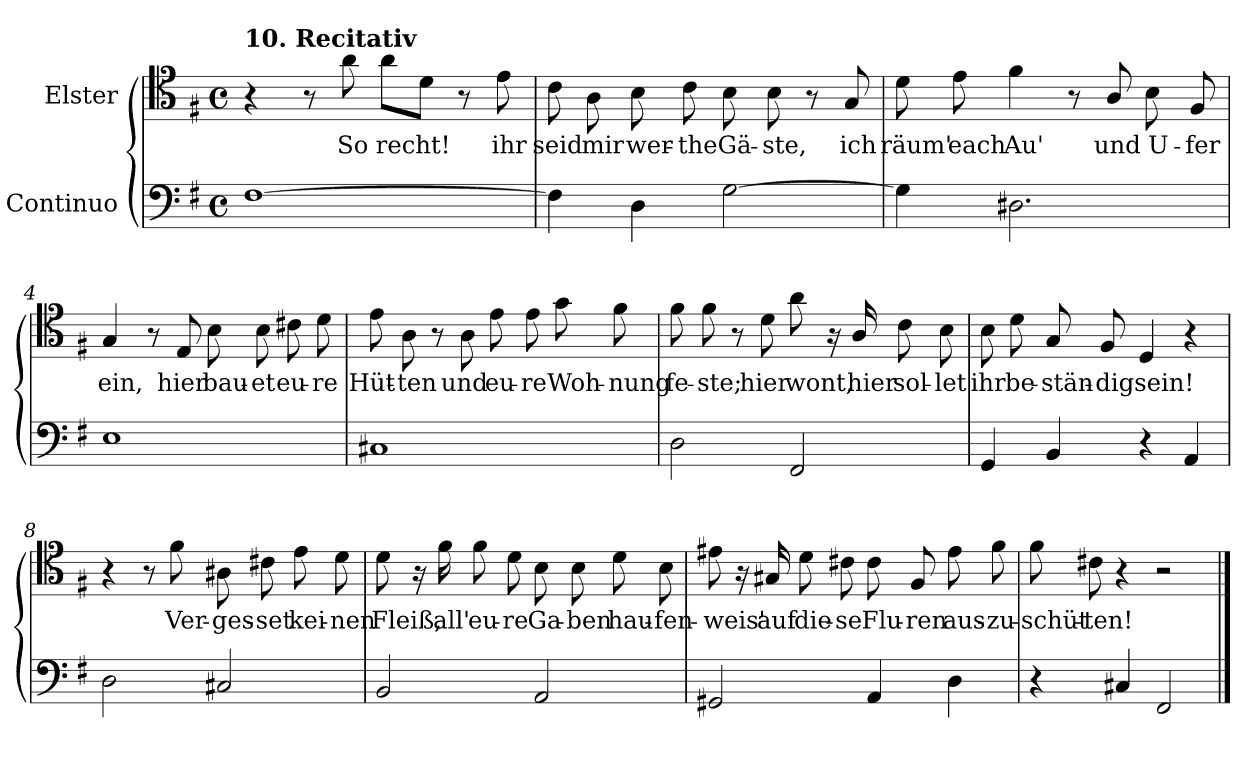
**kern	**kern	**text
*part2	*part1	*part1
*staff2	*staff1	*staff1
*I"Continuo	*I"Elster	*
*clefF4	*clefC4	*
*k[f#]	*k[f#]	*
*M4/4	*M4/4	*
*met(c)	*met(c)	*
=1	=1	=1
!	!LO:TX:a:B:t=10. Recitativ	!
[>1F#	4r	.
.	8r	.
!	!	!LO:LY:b
.	8a\	So
!	!	!LO:LY:b
.	8a\L	recht!
.	8d\J	.
.	8r	.
!	!	!LO:LY:b
.	8e\	ihr
=2	=2	=2
!	!	!LO:LY:b
4F#\]	8c\	seid
!	!	!LO:LY:b
.	8A\	mir
!	!	!LO:LY:b
4D\	8B\	wer-
!	!	!LO:LY:b
.	8c\	-the
!	!	!LO:LY:b
[>2G\	8B\	Gä-
!	!	!LO:LY:b
.	8B\	-ste,
.	8r	.
!	!	!LO:LY:b
.	8G/	ich
=3	=3	=3
!	!	!LO:LY:b
4G\]	8d\	räum'
!	!	!LO:LY:b
.	8e\	each
!	!	!LO:LY:b
2.D#X\	4f#\	Au'
.	8r	.
!	!	!LO:LY:b
.	8A/	und
!	!	!LO:LY:b
.	8B\	U-
!	!	!LO:LY:b
.	8F#/	-fer
!!LO:LB:g=z
=4	=4	=4
!	!	!LO:LY:b
1E	4G/	ein,
.	8r	.
!	!	!LO:LY:b
.	8E/	hier
!	!	!LO:LY:b
.	8B\	bau-
!	!	!LO:LY:b
.	8B\	-et
!	!	!LO:LY:b
.	8c#X\	eu-
!	!	!LO:LY:b
.	8d\	-re
=5	=5	=5
!	!	!LO:LY:b
1C#X	8e\	Hüt-
!	!	!LO:LY:b
.	8A\	-ten
.	8r	.
!	!	!LO:LY:b
.	8A\	und
!	!	!LO:LY:b
.	8e\	eu-
!	!	!LO:LY:b
.	8e\	-re
!	!	!LO:LY:b
.	8g\	Woh-
!	!	!LO:LY:b
.	8f#\	-nung
=6	=6	=6
!	!	!LO:LY:b
2D\	8f#\	fe-
!	!	!LO:LY:b
.	8f#\	-ste;
.	8r	.
!	!	!LO:LY:b
.	8d\	hier
!	!	!LO:LY:b
2FF#/	8a\	wont,
.	16r	.
!	!	!LO:LY:b
.	16A/	hier
!	!	!LO:LY:b
.	8c\	sol-
!	!	!LO:LY:b
.	8B\	-let
=7	=7	=7
!	!	!LO:LY:b
4GG/	8B\	ihr
!	!	!LO:LY:b
.	8d\	be-
!	!	!LO:LY:b
4BB/	8G/	-stän-
!	!	!LO:LY:b
.	8F#/	-dig
!	!	!LO:LY:b
4r	4D/	sein!
4AA/	4r	.
!!LO:LB:g=z
=8	=8	=8
2D\	4r	.
.	8r	.
!	!	!LO:LY:b
.	8f#\	Ver-
!	!	!LO:LY:b
2C#X/	8A#X\	-ges-
!	!	!LO:LY:b
.	8c#X\	-set
!	!	!LO:LY:b
.	8e\	kei-
!	!	!LO:LY:b
.	8d\	-nen
=9	=9	=9
!	!	!LO:LY:b
2BB/	8d\	Fleiß,
.	16r	.
!	!	!LO:LY:b
.	16f#\	all'
!	!	!LO:LY:b
.	8f#\	eu-
!	!	!LO:LY:b
.	8d\	-re
!	!	!LO:LY:b
2AA/	8B\	Ga-
!	!	!LO:LY:b
.	8B\	-ben
!	!	!LO:LY:b
.	8d\	hau-
!	!	!LO:LY:b
.	8B\	-fen-
=10	=10	=10
!	!	!LO:LY:b
2GG#X/	8e#X\	-weis'
.	16r	.
!	!	!LO:LY:b
.	16G#X/	auf
!	!	!LO:LY:b
.	8d\	die-
!	!	!LO:LY:b
.	8c#X\	-se
!	!	!LO:LY:b
4AA/	8c#\	Flu-
!	!	!LO:LY:b
.	8F#/	-ren
!	!	!LO:LY:b
4D\	8e#\	aus-
!	!	!LO:LY:b
.	8f#\	-zu-
=11	=11	=11
!	!	!LO:LY:b
4r	8f#\	-schüt-
!	!	!LO:LY:b
.	8c#X\	-ten!
4C#X/	4r	.
2FF#/	2r	.
==	==	==
*-	*-	*-
